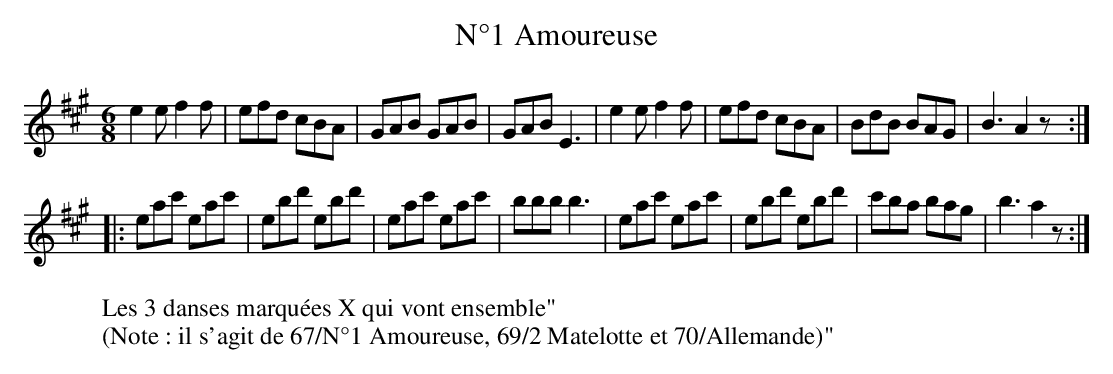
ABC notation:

X:1
T:N°1 Amoureuse
M:6/8
K:Amaj
L:1/8
e2e f2f|efd cBA|GAB GAB|GAB E3|e2e f2f|efd cBA|BdB BAG|B3 A2z:|
|:eac' eac'|ebd' ebd'|eac' eac'|bbb b3|eac' eac'|ebd' ebd'|c'ba bag|b3 a2z:|]
W:Les 3 danses marquées X qui vont ensemble"
W:(Note : il s'agit de 67/N°1 Amoureuse, 69/2 Matelotte et 70/Allemande)"
